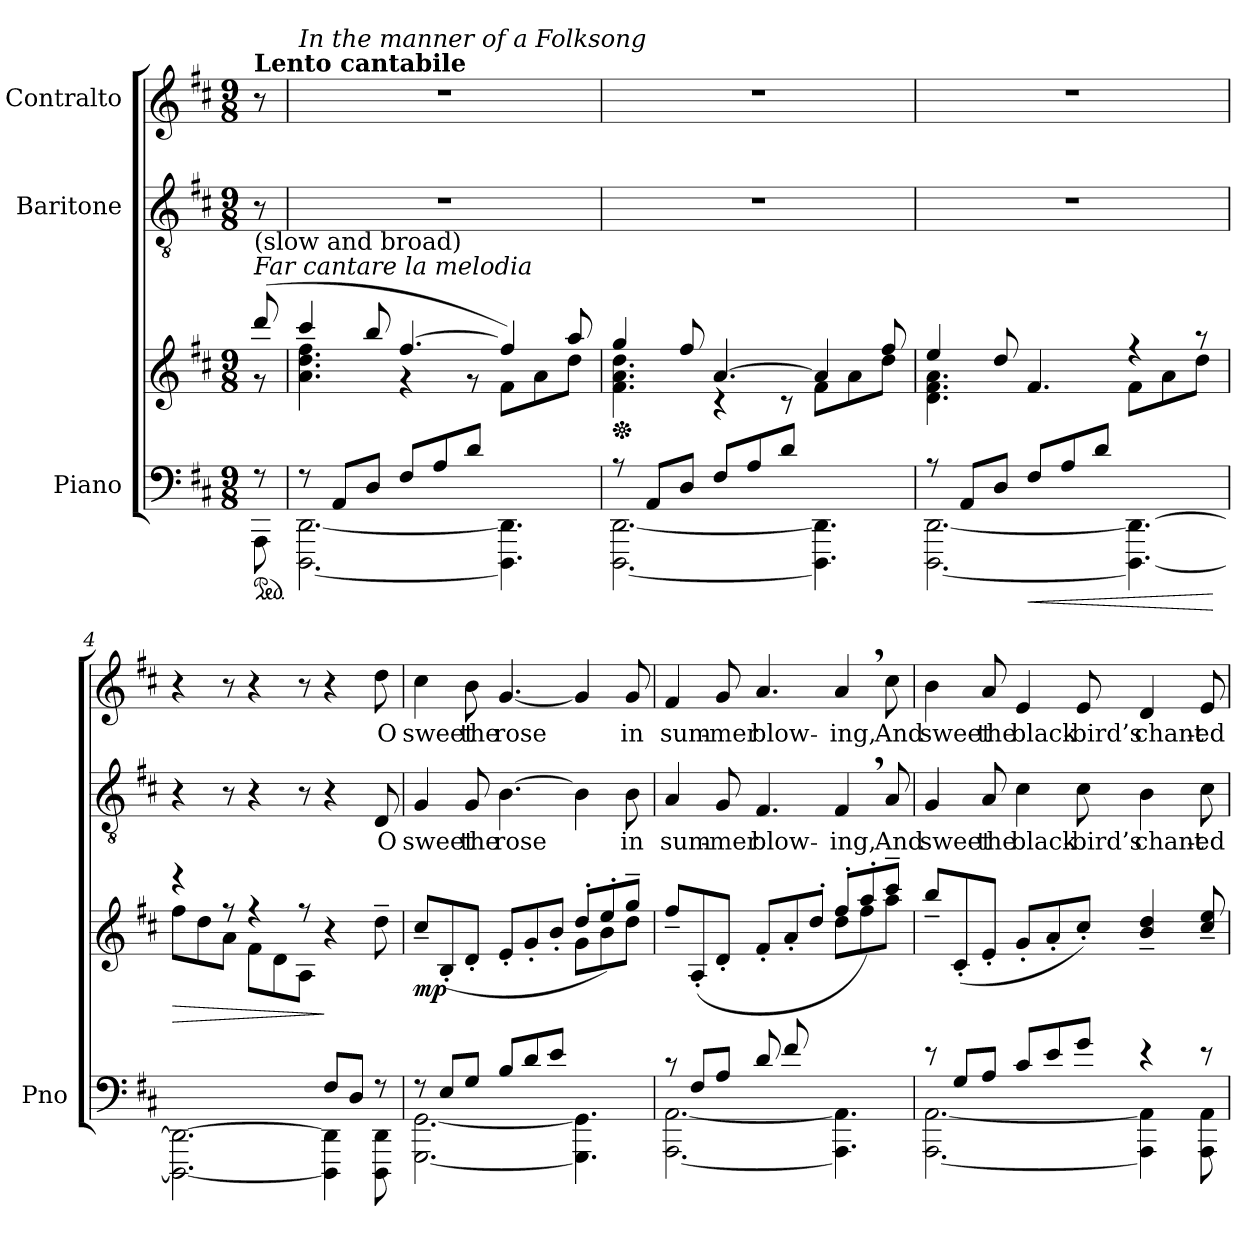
**kern	**kern	**dynam	**kern	**text	**dynam	**kern	**text	**dynam
*part3	*part3	*part3	*part2	*part2	*part2	*part1	*part1	*part1
*staff4	*staff3	*staff3/4	*staff2	*staff2	*staff2	*staff1	*staff1	*staff1
*I"Piano	*	*	*I"Baritone	*	*	*I"Contralto	*	*
*I'Pno	*	*	*	*	*	*	*	*
*clefF4	*clefG2	*	*clefGv2	*	*	*clefG2	*	*
*k[f#c#]	*k[f#c#]	*	*k[f#c#]	*	*	*k[f#c#]	*	*
*M9/8	*M9/8	*	*M9/8	*	*	*M9/8	*	*
*ped	*	*	*	*	*	*	*	*
=	=	=	=	=	=	=	=	=
*^	*^	*	*	*	*	*	*	*
!	!	!	!	!	!	!	!	!LO:TX:a:B:t=Lento cantabile	!	!
!	!	!LO:TX:i:t=Far cantare la melodia	!	!	!	!	!	!	!	!
!	!	!LO:TX:t=(slow and broad)	!	!	!	!	!	!	!	!
!	!	!	!	!LO:DY:b	!	!	!	!	!	!
!	!	!	!	!LO:DY:n=1:b	!	!	!	!	!	!
8r	8AAA\	(8ddd/	8r	mf other-dynamics	8r	.	.	8r	.	.
=1	=1	=1	=1	=1	=1	=1	=1	=1	=1	=1
*	*	*	*^	*	*	*	*	*	*	*
!	!	!	!	!	!	!	!	!	!LO:TX:i:t=In the manner of a Folksong	!	!
8r	[2.DDD\ [2.DD\	4ccc#/	4.a\ 4.dd\ 4.ff#\	2.ryy	.	8%9r	.	.	8%9r	.	.
(<8AA/L	.	.	.	.	.	.	.	.	.	.	.
8D/J	.	8bb/	.	.	.	.	.	.	.	.	.
8F#/L	.	[4.ff#/	4r	.	.	.	.	.	.	.	.
8A/	.	.	.	.	.	.	.	.	.	.	.
8d/J	.	.	8r	.	.	.	.	.	.	.	.
4.ryy	4.DDD\] 4.DD\]	4ff#/])	4.ryy	8f#\L	.	.	.	.	.	.	.
.	.	.	.	8a\	.	.	.	.	.	.	.
.	.	(>8aa/	.	8dd\J)	.	.	.	.	.	.	.
=2	=2	=2	=2	=2	=2	=2	=2	=2	=2	=2	=2
*	*	*Xped	*	*	*	*	*	*	*	*	*
8r	[2.DDD\ [2.DD\	4gg/	4.f#\ 4.a\ 4.dd\	2.ryy	.	8%9r	.	.	8%9r	.	.
(<8AA/L	.	.	.	.	.	.	.	.	.	.	.
8D/J	.	8ff#/	.	.	.	.	.	.	.	.	.
8F#/L	.	[4.a/	4r	.	.	.	.	.	.	.	.
8A/	.	.	.	.	.	.	.	.	.	.	.
8d/J	.	.	8r	.	.	.	.	.	.	.	.
4.ryy	4.DDD\] 4.DD\]	4a/])	4.ryy	8f#\L	.	.	.	.	.	.	.
.	.	.	.	8a\	.	.	.	.	.	.	.
.	.	(>8ff#/	.	8dd\J)	.	.	.	.	.	.	.
=3	=3	=3	=3	=3	=3	=3	=3	=3	=3	=3	=3
8r	[2.DDD\ [2.DD\	4ee/	4.d\ 4.f#\ 4.a\	2.ryy	.	8%9r	.	.	8%9r	.	.
8AA/L	.	.	.	.	.	.	.	.	.	.	.
8D/J	.	8dd/	.	.	.	.	.	.	.	.	.
!	!	!	!	!	!LO:HP:b=2	!	!	!	!	!	!
8F#/L	.	4.f#/)	2.ryy	.	<	.	.	.	.	.	.
8A/	.	.	.	.	.	.	.	.	.	.	.
8d/J	.	.	.	.	.	.	.	.	.	.	.
4.ryy	4.DDD\_ 4.DD\_	4r	.	8f#\L	.	.	.	.	.	.	.
.	.	.	.	8a\	.	.	.	.	.	.	.
.	.	8r	.	8dd\J	.	.	.	.	.	.	.
*v	*v	*	*	*	*	*	*	*	*	*	*
*	*v	*v	*v	*	*	*	*	*	*	*
.	.	[	.	.	.	.	.	.
=4	=4	=4	=4	=4	=4	=4	=4	=4
*^	*^	*	*	*	*	*	*	*
!	!	!	!	!LO:HP:b	!	!	!	!	!	!
2.ryy	2.DDD\_ 2.DD\_	4r	8ff#\L	>	4r	.	.	4r	.	.
.	.	.	8dd\	.	.	.	.	.	.	.
.	.	8r	8a\J	.	8r	.	.	8r	.	.
.	.	4r	8f#\L	.	4r	.	.	4r	.	.
.	.	.	8d\	.	.	.	.	.	.	.
.	.	8r	8A\J	.	8r	.	.	8r	.	.
8F#/L	4DDD\] 4DD\]	4r	4.ryy	]	4r	.	.	4r	.	.
8D/J	.	.	.	.	.	.	.	.	.	.
!	!	!	!	!	!	!	!LO:DY:a	!	!	!
!	!	!	!	!	!	!	!LO:DY:n=1:a	!	!	!LO:DY:a
!	!	!	!	!	!	!	!	!	!	!LO:DY:n=1:a
8r	8DDD\ 8DD\	8dd~\	.	.	8D/	O	other-dynamics mp	8dd\	O	other-dynamics mp
=5	=5	=5	=5	=5	=5	=5	=5	=5	=5	=5
!	!	!	!	!LO:DY:b	!	!	!	!	!	!
8r	[2.GGG\ [2.GG\	8cc#~>/L	2.ryy	mp	4G/	sweet	.	4cc#\	sweet	.
8E/L	.	(>8B'>/	.	.	.	.	.	.	.	.
8G/J	.	8d'>/J	.	.	8G/	the	.	8b\	the	.
8B/L	.	8e'>/L	.	.	[4.B\	rose	.	[4.g/	rose	.
8d/	.	8g'>/	.	.	.	.	.	.	.	.
8e/J	.	8b'>/J	.	.	.	.	.	.	.	.
4.ryy	4.GGG\] 4.GG\]	8dd'>/L	8g\L	.	4B\]	.	.	4g/]	.	.
.	.	8ee'>/)	8b\	.	.	.	.	.	.	.
.	.	8gg~>/J	8dd\J	.	8B\	in	.	8g/	in	.
=6	=6	=6	=6	=6	=6	=6	=6	=6	=6	=6
8r	[2.AAA\ [2.AA\	8ff#~>/L	8ryy	.	4A/	sum-	.	4f#/	sum-	.
*	*	*v	*v	*	*	*	*	*	*	*
8F#/L	.	(>8A'>/	.	.	.	.	.	.	.
8A/J	.	8d'>/J	.	8G/	-mer	.	8g/	-mer	.
8d/L	.	8f#'>/L	.	4.F#/	blow-	.	4.a/	blow-	.
8f#/	.	8a'>/	.	.	.	.	.	.	.
*	*	*^	*	*	*	*	*	*	*
2ryy	.	8dd'>/J	8a\J	.	.	.	.	.	.	.
.	4.AAA\] 4.AA\]	8ff#'>/L	8dd\L	.	4F#,/	-ing,	.	4a,/	-ing,	.
.	.	8aa'>/)	8ff#\	.	.	.	.	.	.	.
.	.	8ccc#~>/J	8aa\J	.	8A/	And	.	8cc#\	And	.
*	*	*v	*v	*	*	*	*	*	*	*
=7	=7	=7	=7	=7	=7	=7	=7	=7	=7
8r	[2.AAA\ [2.AA\	8bb~>/L	.	4G/	sweet	.	4b\	sweet	.
8G/L	.	(>8c#'>/	.	.	.	.	.	.	.
8A/J	.	8e'>/J	.	8A/	the	.	8a/	the	.
8c#/L	.	8g'>/L	.	4c#\	black-	.	4e/	black-	.
8e/	.	8a'>/	.	.	.	.	.	.	.
8g/J	.	8cc#'>/J)	.	8c#\	-bird’s	.	8e/	-bird’s	.
4r	4AAA\] 4AA\]	4b/~> 4dd/~>	.	4B\	chant-	.	4d/	chant-	.
8r	8AAA\ 8AA\	8cc#/~> 8ee/~>	.	8c#\	-ed	.	8e/	-ed	.
*v	*v	*	*	*	*	*	*	*	*
=	=	=	=	=	=	=	=	=
*-	*-	*-	*-	*-	*-	*-	*-	*-
